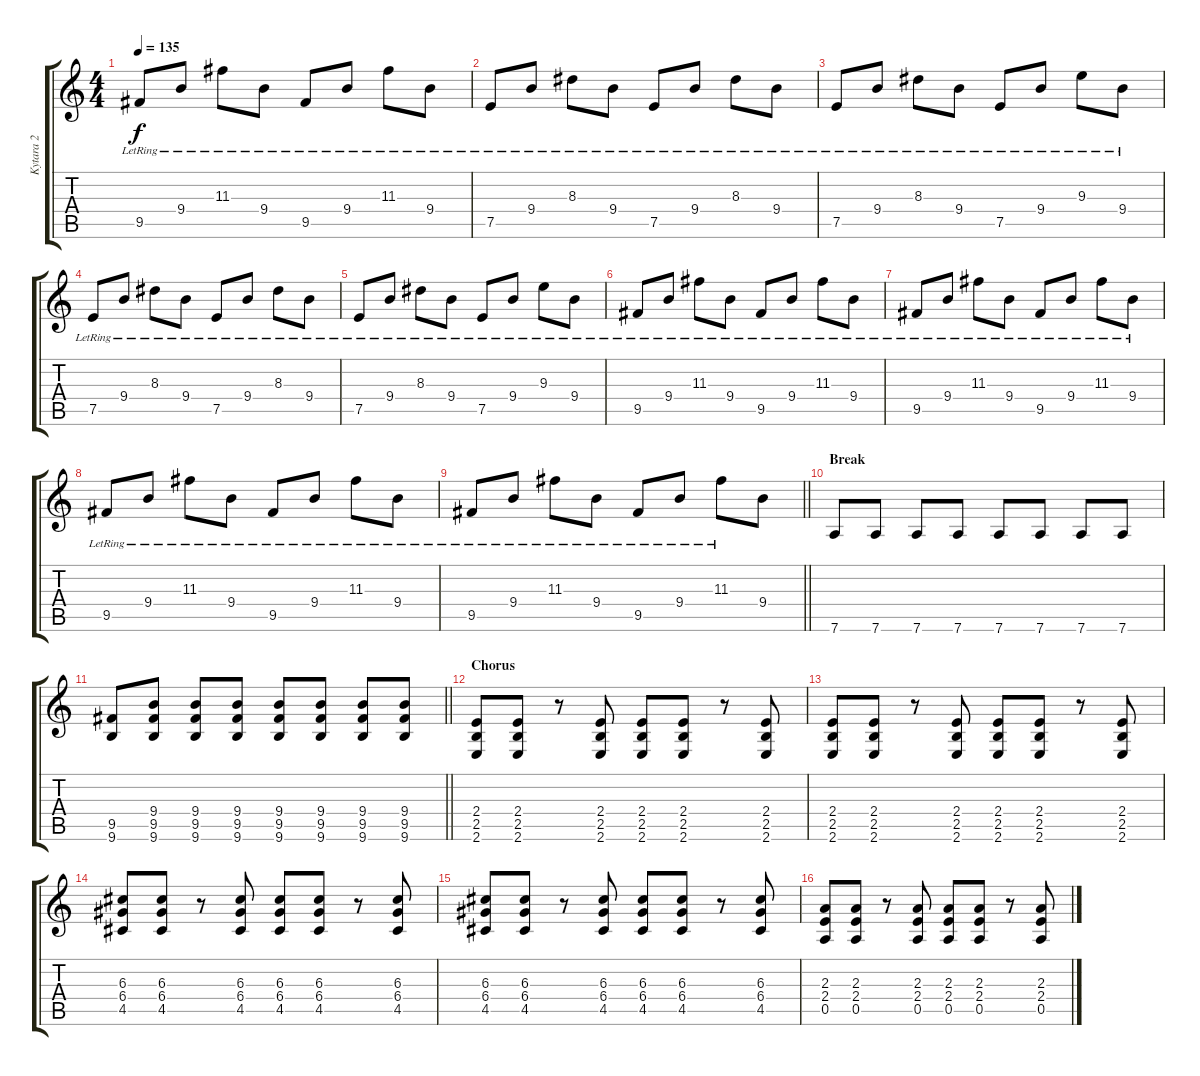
\track ("Kytara 2" "Kytara 2") {instrument electricguitarjazz}
\staff {score tabs}
\tuning (E4 B3 G3 D3 A2 D2) {hide}
\ts (4 4)
\tempo 135
\clef g2
\ks c
9.5{lr}.8{dy f} 9.4{lr}.8 11.3{lr}.8 9.4{lr}.8 9.5{lr}.8 9.4{lr}.8 11.3{lr}.8 9.4{lr}.8 |
7.5{lr}.8 9.4{lr}.8 8.3{lr}.8 9.4{lr}.8 7.5{lr}.8 9.4{lr}.8 8.3{lr}.8 9.4{lr}.8 |
7.5{lr}.8 9.4{lr}.8 8.3{lr}.8 9.4{lr}.8 7.5{lr}.8 9.4{lr}.8 9.3{lr}.8 9.4{lr}.8 |
7.5{lr}.8 9.4{lr}.8 8.3{lr}.8 9.4{lr}.8 7.5{lr}.8 9.4{lr}.8 8.3{lr}.8 9.4{lr}.8 |
7.5{lr}.8 9.4{lr}.8 8.3{lr}.8 9.4{lr}.8 7.5{lr}.8 9.4{lr}.8 9.3{lr}.8 9.4{lr}.8 |
9.5{lr}.8 9.4{lr}.8 11.3{lr}.8 9.4{lr}.8 9.5{lr}.8 9.4{lr}.8 11.3{lr}.8 9.4{lr}.8 |
9.5{lr}.8 9.4{lr}.8 11.3{lr}.8 9.4{lr}.8 9.5{lr}.8 9.4{lr}.8 11.3{lr}.8 9.4{lr}.8 |
9.5{lr}.8 9.4{lr}.8 11.3{lr}.8 9.4{lr}.8 9.5{lr}.8 9.4{lr}.8 11.3{lr}.8 9.4{lr}.8 |
\barLineRight lightlight
9.5{lr}.8 9.4{lr}.8 11.3{lr}.8 9.4{lr}.8 9.5{lr}.8 9.4{lr}.8 11.3{lr}.8 9.4.8 |
\section ("" "Break")
7.6.8{volume 16 instrument distortionguitar} 7.6.8 7.6.8 7.6.8 7.6.8 7.6.8 7.6.8 7.6.8 |
\barLineRight lightlight
(9.5 9.6).8 (9.4 9.5 9.6).8 (9.4 9.5 9.6).8 (9.4 9.5 9.6).8 (9.4 9.5 9.6).8 (9.4 9.5 9.6).8 (9.4 9.5 9.6).8 (9.4 9.5 9.6).8 |
\section ("" "Chorus")
(2.4 2.5 2.6).8 (2.4 2.5 2.6).8 r.8 (2.4 2.5 2.6).8 (2.4 2.5 2.6).8 (2.4 2.5 2.6).8 r.8 (2.4 2.5 2.6).8 |
(2.4 2.5 2.6).8 (2.4 2.5 2.6).8 r.8 (2.4 2.5 2.6).8 (2.4 2.5 2.6).8 (2.4 2.5 2.6).8 r.8 (2.4 2.5 2.6).8 |
(6.3 6.4 4.5).8 (6.3 6.4 4.5).8 r.8 (6.3 6.4 4.5).8 (6.3 6.4 4.5).8 (6.3 6.4 4.5).8 r.8 (6.3 6.4 4.5).8 |
(6.3 6.4 4.5).8 (6.3 6.4 4.5).8 r.8 (6.3 6.4 4.5).8 (6.3 6.4 4.5).8 (6.3 6.4 4.5).8 r.8 (6.3 6.4 4.5).8 |
(2.3 2.4 0.5).8 (2.3 2.4 0.5).8 r.8 (2.3 2.4 0.5).8 (2.3 2.4 0.5).8 (2.3 2.4 0.5).8 r.8 (2.3 2.4 0.5).8
